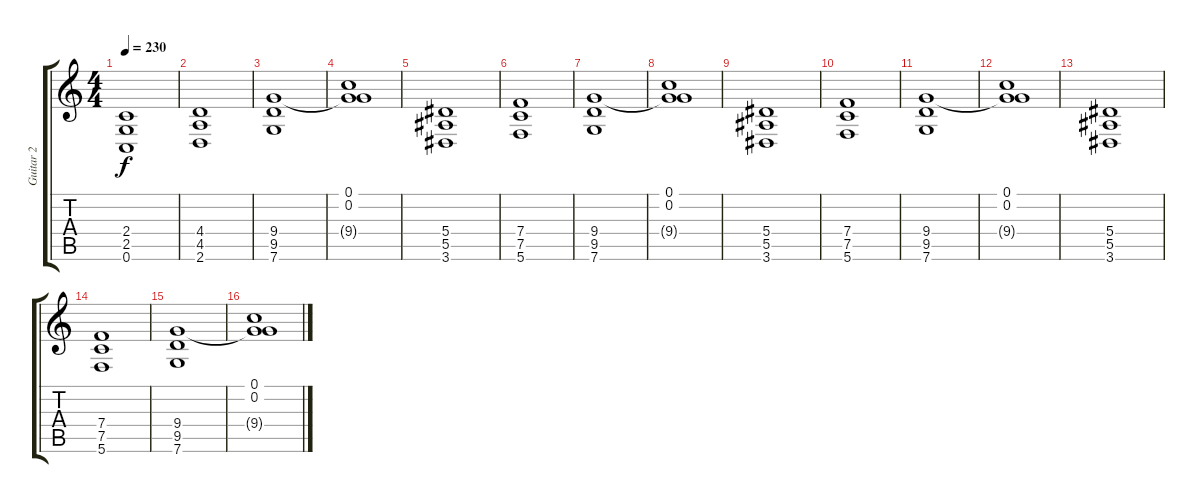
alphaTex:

\track ("Guitar 2" "Guitar 2") {instrument distortionguitar}
\staff {score tabs}
\tuning (C4 G3 Eb3 Bb2 F2 C2) {hide}
\ts (4 4)
\tempo 230
\clef g2
\ks c
(2.4 2.5 0.6).1{dy f} |
(4.4 4.5 2.6).1 |
(9.4 9.5 7.6).1 |
(0.1 0.2 9.4{t}).1 |
(5.4 5.5 3.6).1 |
(7.4 7.5 5.6).1 |
(9.4 9.5 7.6).1 |
(0.1 0.2 9.4{t}).1 |
(5.4 5.5 3.6).1 |
(7.4 7.5 5.6).1 |
(9.4 9.5 7.6).1 |
(0.1 0.2 9.4{t}).1 |
(5.4 5.5 3.6).1 |
(7.4 7.5 5.6).1 |
(9.4 9.5 7.6).1 |
(0.1 0.2 9.4{t}).1
